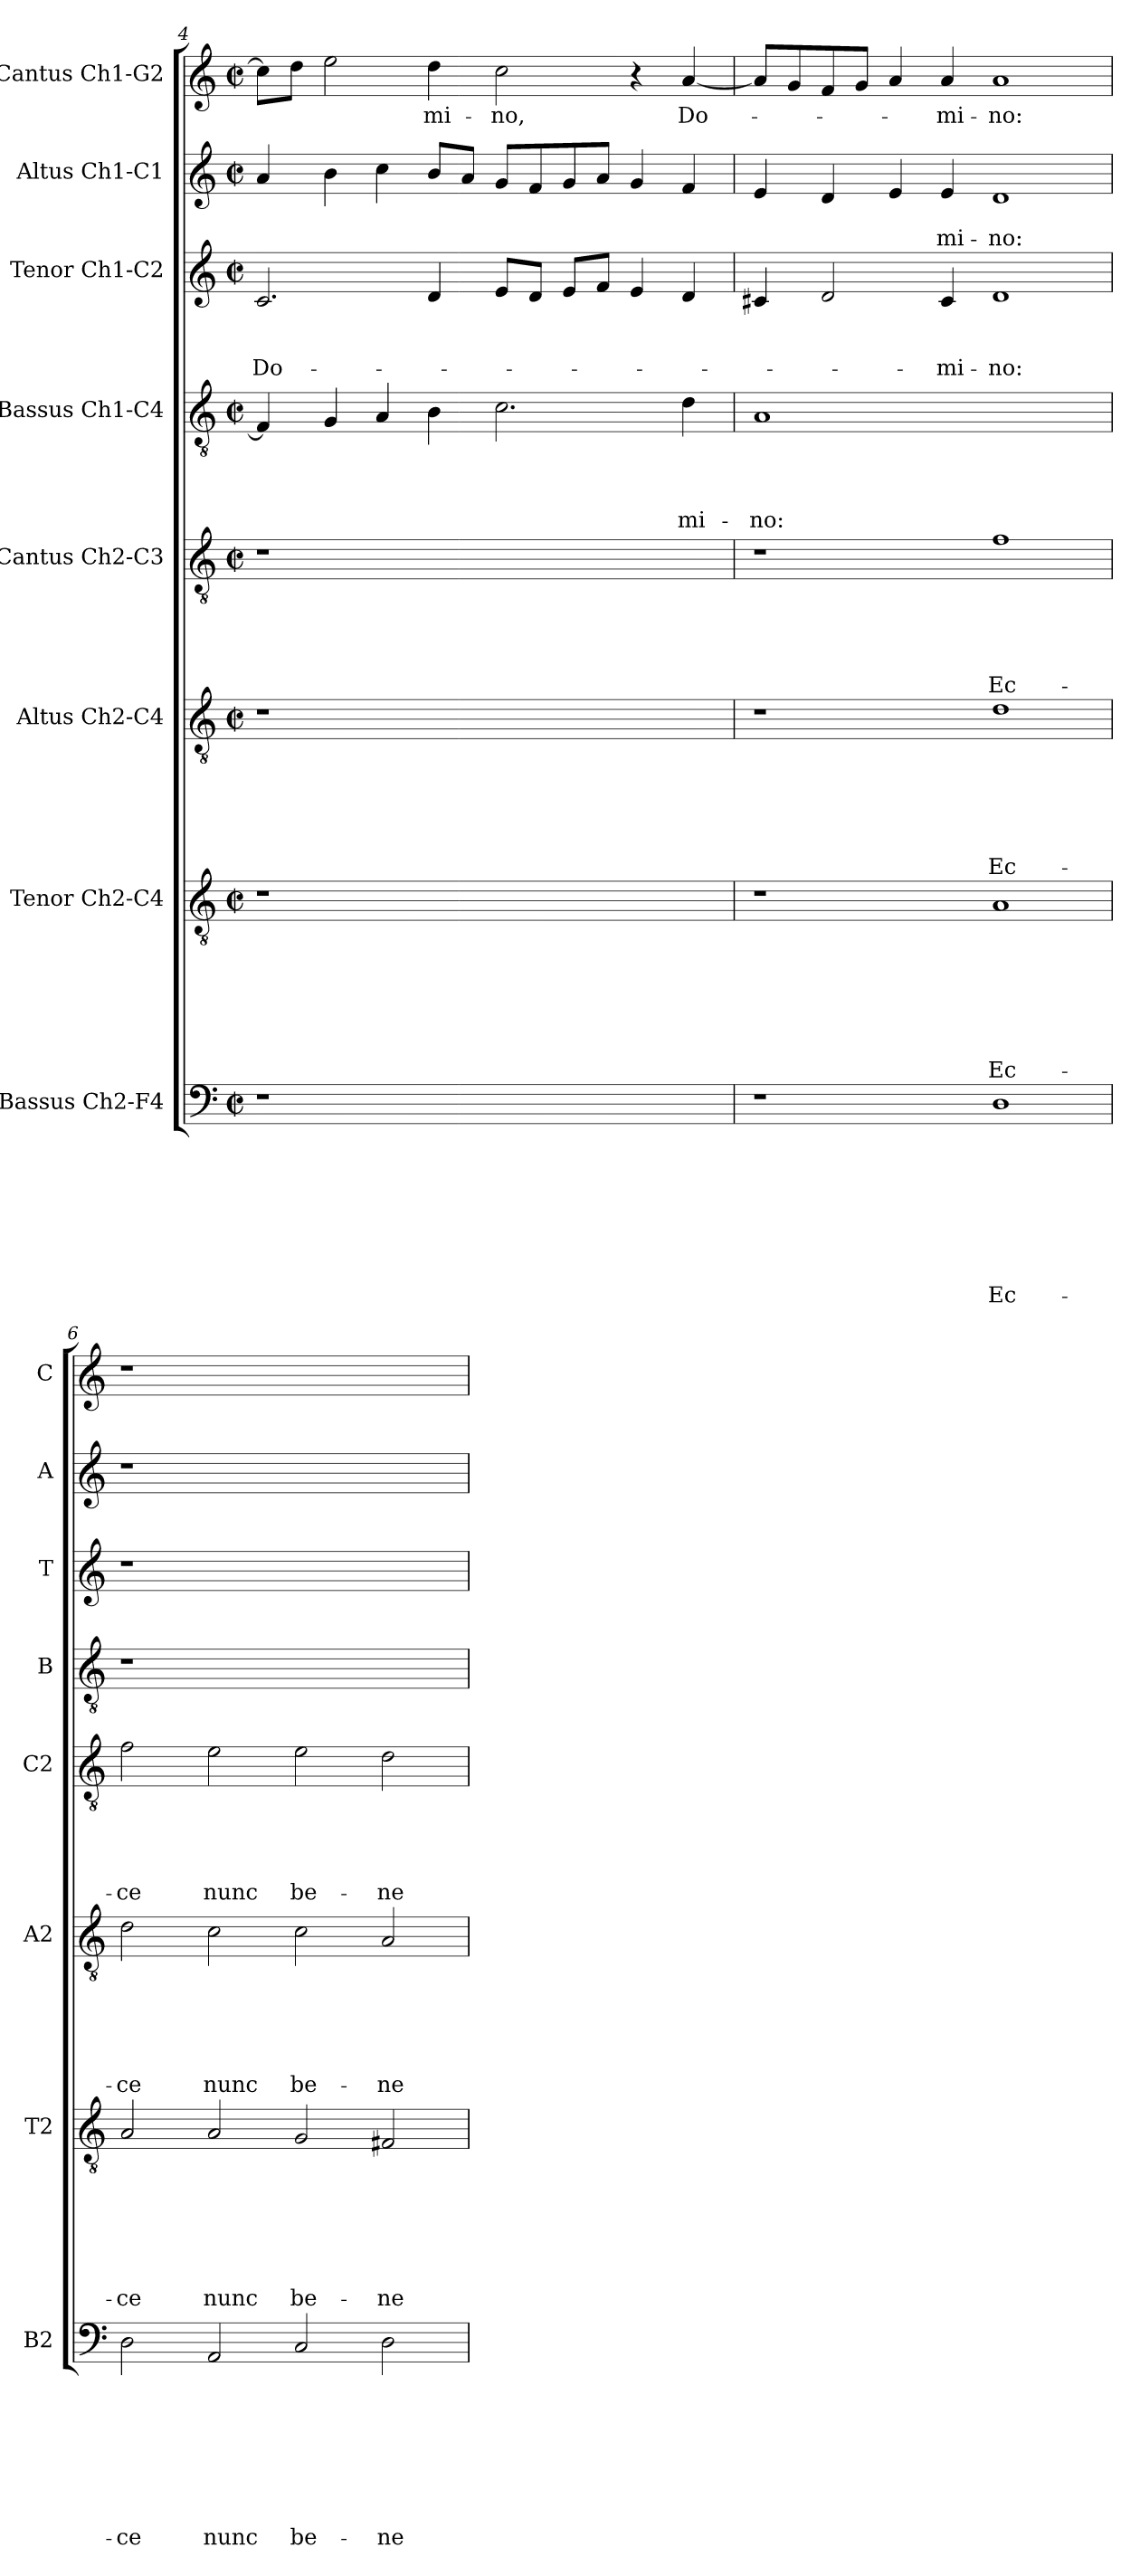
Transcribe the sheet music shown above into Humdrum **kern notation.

**kern	**text	**text	**text	**text	**text	**text	**text	**text	**kern	**text	**text	**text	**text	**text	**text	**text	**kern	**text	**text	**text	**text	**text	**text	**kern	**text	**text	**text	**text	**text	**kern	**text	**text	**text	**text	**kern	**text	**text	**text	**kern	**text	**text	**kern	**text
*part8	*part8	*part8	*part8	*part8	*part8	*part8	*part8	*part8	*part7	*part7	*part7	*part7	*part7	*part7	*part7	*part7	*part6	*part6	*part6	*part6	*part6	*part6	*part6	*part5	*part5	*part5	*part5	*part5	*part5	*part4	*part4	*part4	*part4	*part4	*part3	*part3	*part3	*part3	*part2	*part2	*part2	*part1	*part1
*staff8	*staff8	*staff8	*staff8	*staff8	*staff8	*staff8	*staff8	*staff8	*staff7	*staff7	*staff7	*staff7	*staff7	*staff7	*staff7	*staff7	*staff6	*staff6	*staff6	*staff6	*staff6	*staff6	*staff6	*staff5	*staff5	*staff5	*staff5	*staff5	*staff5	*staff4	*staff4	*staff4	*staff4	*staff4	*staff3	*staff3	*staff3	*staff3	*staff2	*staff2	*staff2	*staff1	*staff1
*I"Bassus Ch2-F4	*	*	*	*	*	*	*	*	*I"Tenor Ch2-C4	*	*	*	*	*	*	*	*I"Altus Ch2-C4	*	*	*	*	*	*	*I"Cantus Ch2-C3	*	*	*	*	*	*I"Bassus Ch1-C4	*	*	*	*	*I"Tenor Ch1-C2	*	*	*	*I"Altus Ch1-C1	*	*	*I"Cantus Ch1-G2	*
*I'B2	*	*	*	*	*	*	*	*	*I'T2	*	*	*	*	*	*	*	*I'A2	*	*	*	*	*	*	*I'C2	*	*	*	*	*	*I'B	*	*	*	*	*I'T	*	*	*	*I'A	*	*	*I'C	*
*clefF4	*	*	*	*	*	*	*	*	*clefGv2	*	*	*	*	*	*	*	*clefGv2	*	*	*	*	*	*	*clefGv2	*	*	*	*	*	*clefGv2	*	*	*	*	*clefG2	*	*	*	*clefG2	*	*	*clefG2	*
*k[]	*	*	*	*	*	*	*	*	*k[]	*	*	*	*	*	*	*	*k[]	*	*	*	*	*	*	*k[]	*	*	*	*	*	*k[]	*	*	*	*	*k[]	*	*	*	*k[]	*	*	*k[]	*
*C:	*	*	*	*	*	*	*	*	*C:	*	*	*	*	*	*	*	*C:	*	*	*	*	*	*	*C:	*	*	*	*	*	*C:	*	*	*	*	*C:	*	*	*	*C:	*	*	*C:	*
*M2/2	*	*	*	*	*	*	*	*	*M2/2	*	*	*	*	*	*	*	*M2/2	*	*	*	*	*	*	*M2/2	*	*	*	*	*	*M2/2	*	*	*	*	*M2/2	*	*	*	*M2/2	*	*	*M2/2	*
*met(c|)	*	*	*	*	*	*	*	*	*met(c|)	*	*	*	*	*	*	*	*met(c|)	*	*	*	*	*	*	*met(c|)	*	*	*	*	*	*met(c|)	*	*	*	*	*met(c|)	*	*	*	*met(c|)	*	*	*met(c|)	*
=4	=4	=4	=4	=4	=4	=4	=4	=4	=4	=4	=4	=4	=4	=4	=4	=4	=4	=4	=4	=4	=4	=4	=4	=4	=4	=4	=4	=4	=4	=4	=4	=4	=4	=4	=4	=4	=4	=4	=4	=4	=4	=4	=4
!	!	!	!	!	!	!	!	!	!	!	!	!	!	!	!	!	!	!	!	!	!	!	!	!	!	!	!	!	!	!	!	!	!	!	!	!	!	!LO:LY:b	!	!	!	!	!
1r	.	.	.	.	.	.	.	.	1r	.	.	.	.	.	.	.	1r	.	.	.	.	.	.	1r	.	.	.	.	.	4F/]	.	.	.	.	2.c/	.	.	Do-	4a/	.	.	8cc\L]	.
.	.	.	.	.	.	.	.	.	.	.	.	.	.	.	.	.	.	.	.	.	.	.	.	.	.	.	.	.	.	.	.	.	.	.	.	.	.	.	.	.	.	8dd\J	.
.	.	.	.	.	.	.	.	.	.	.	.	.	.	.	.	.	.	.	.	.	.	.	.	.	.	.	.	.	.	4G/	.	.	.	.	.	.	.	.	4b\	.	.	2ee\	.
.	.	.	.	.	.	.	.	.	.	.	.	.	.	.	.	.	.	.	.	.	.	.	.	.	.	.	.	.	.	4A/	.	.	.	.	.	.	.	.	4cc\	.	.	.	.
!	!	!	!	!	!	!	!	!	!	!	!	!	!	!	!	!	!	!	!	!	!	!	!	!	!	!	!	!	!	!	!	!	!	!	!	!	!	!	!	!	!	!	!LO:LY:b
.	.	.	.	.	.	.	.	.	.	.	.	.	.	.	.	.	.	.	.	.	.	.	.	.	.	.	.	.	.	4B\	.	.	.	.	4d/	.	.	.	8b/L	.	.	4dd\	-mi-
.	.	.	.	.	.	.	.	.	.	.	.	.	.	.	.	.	.	.	.	.	.	.	.	.	.	.	.	.	.	.	.	.	.	.	.	.	.	.	8a/J	.	.	.	.
!	!	!	!	!	!	!	!	!	!	!	!	!	!	!	!	!	!	!	!	!	!	!	!	!	!	!	!	!	!	!	!	!	!	!	!	!	!	!	!	!	!	!	!LO:LY:b
1ryy	.	.	.	.	.	.	.	.	1ryy	.	.	.	.	.	.	.	1ryy	.	.	.	.	.	.	1ryy	.	.	.	.	.	2.c\	.	.	.	.	8e/L	.	.	.	8g/L	.	.	2cc\	-no,
.	.	.	.	.	.	.	.	.	.	.	.	.	.	.	.	.	.	.	.	.	.	.	.	.	.	.	.	.	.	.	.	.	.	.	8d/J	.	.	.	8f/	.	.	.	.
.	.	.	.	.	.	.	.	.	.	.	.	.	.	.	.	.	.	.	.	.	.	.	.	.	.	.	.	.	.	.	.	.	.	.	8e/L	.	.	.	8g/	.	.	.	.
.	.	.	.	.	.	.	.	.	.	.	.	.	.	.	.	.	.	.	.	.	.	.	.	.	.	.	.	.	.	.	.	.	.	.	8f/J	.	.	.	8a/J	.	.	.	.
.	.	.	.	.	.	.	.	.	.	.	.	.	.	.	.	.	.	.	.	.	.	.	.	.	.	.	.	.	.	.	.	.	.	.	4e/	.	.	.	4g/	.	.	4r	.
!	!	!	!	!	!	!	!	!	!	!	!	!	!	!	!	!	!	!	!	!	!	!	!	!	!	!	!	!	!	!	!	!	!	!LO:LY:b	!	!	!	!	!	!	!	!	!LO:LY:b
.	.	.	.	.	.	.	.	.	.	.	.	.	.	.	.	.	.	.	.	.	.	.	.	.	.	.	.	.	.	4d\	.	.	.	-mi-	4d/	.	.	.	4f/	.	.	[4a/	Do-
!!LO:LB:g=z
=5	=5	=5	=5	=5	=5	=5	=5	=5	=5	=5	=5	=5	=5	=5	=5	=5	=5	=5	=5	=5	=5	=5	=5	=5	=5	=5	=5	=5	=5	=5	=5	=5	=5	=5	=5	=5	=5	=5	=5	=5	=5	=5	=5
!	!	!	!	!	!	!	!	!	!	!	!	!	!	!	!	!	!	!	!	!	!	!	!	!	!	!	!	!	!	!	!	!	!	!LO:LY:b	!	!	!	!	!	!	!	!	!
1r	.	.	.	.	.	.	.	.	1r	.	.	.	.	.	.	.	1r	.	.	.	.	.	.	1r	.	.	.	.	.	1A	.	.	.	-no:	4c#X/	.	.	.	4e/	.	.	8a/L]	.
.	.	.	.	.	.	.	.	.	.	.	.	.	.	.	.	.	.	.	.	.	.	.	.	.	.	.	.	.	.	.	.	.	.	.	.	.	.	.	.	.	.	8g/	.
.	.	.	.	.	.	.	.	.	.	.	.	.	.	.	.	.	.	.	.	.	.	.	.	.	.	.	.	.	.	.	.	.	.	.	2d/	.	.	.	4d/	.	.	8f/	.
.	.	.	.	.	.	.	.	.	.	.	.	.	.	.	.	.	.	.	.	.	.	.	.	.	.	.	.	.	.	.	.	.	.	.	.	.	.	.	.	.	.	8g/J	.
.	.	.	.	.	.	.	.	.	.	.	.	.	.	.	.	.	.	.	.	.	.	.	.	.	.	.	.	.	.	.	.	.	.	.	.	.	.	.	4e/	.	.	4a/	.
!	!	!	!	!	!	!	!	!	!	!	!	!	!	!	!	!	!	!	!	!	!	!	!	!	!	!	!	!	!	!	!	!	!	!	!	!	!	!LO:LY:b	!	!	!LO:LY:b	!	!LO:LY:b
.	.	.	.	.	.	.	.	.	.	.	.	.	.	.	.	.	.	.	.	.	.	.	.	.	.	.	.	.	.	.	.	.	.	.	4c#/	.	.	-mi-	4e/	.	-mi-	4a/	-mi-
!	!	!	!	!	!	!	!	!LO:LY:b	!	!	!	!	!	!	!	!LO:LY:b	!	!	!	!	!	!	!LO:LY:b	!	!	!	!	!	!LO:LY:b	!	!	!	!	!	!	!	!	!LO:LY:b	!	!	!LO:LY:b	!	!LO:LY:b
1D	.	.	.	.	.	.	.	Ec-	1A	.	.	.	.	.	.	Ec-	1d	.	.	.	.	.	Ec-	1f	.	.	.	.	Ec-	1ryy	.	.	.	.	1d	.	.	-no:	1d	.	-no:	1a	-no:
=6	=6	=6	=6	=6	=6	=6	=6	=6	=6	=6	=6	=6	=6	=6	=6	=6	=6	=6	=6	=6	=6	=6	=6	=6	=6	=6	=6	=6	=6	=6	=6	=6	=6	=6	=6	=6	=6	=6	=6	=6	=6	=6	=6
!	!	!	!	!	!	!	!	!LO:LY:b	!	!	!	!	!	!	!	!LO:LY:b	!	!	!	!	!	!	!LO:LY:b	!	!	!	!	!	!LO:LY:b	!	!	!	!	!	!	!	!	!	!	!	!	!	!
2D\	.	.	.	.	.	.	.	-ce	2A/	.	.	.	.	.	.	-ce	2d\	.	.	.	.	.	-ce	2f\	.	.	.	.	-ce	1r	.	.	.	.	1r	.	.	.	1r	.	.	1r	.
!	!	!	!	!	!	!	!	!LO:LY:b	!	!	!	!	!	!	!	!LO:LY:b	!	!	!	!	!	!	!LO:LY:b	!	!	!	!	!	!LO:LY:b	!	!	!	!	!	!	!	!	!	!	!	!	!	!
2AA/	.	.	.	.	.	.	.	nunc	2A/	.	.	.	.	.	.	nunc	2c\	.	.	.	.	.	nunc	2e\	.	.	.	.	nunc	.	.	.	.	.	.	.	.	.	.	.	.	.	.
!	!	!	!	!	!	!	!	!LO:LY:b	!	!	!	!	!	!	!	!LO:LY:b	!	!	!	!	!	!	!LO:LY:b	!	!	!	!	!	!LO:LY:b	!	!	!	!	!	!	!	!	!	!	!	!	!	!
2C/	.	.	.	.	.	.	.	be-	2G/	.	.	.	.	.	.	be-	2c\	.	.	.	.	.	be-	2e\	.	.	.	.	be-	1ryy	.	.	.	.	1ryy	.	.	.	1ryy	.	.	1ryy	.
!	!	!	!	!	!	!	!	!LO:LY:b	!	!	!	!	!	!	!	!LO:LY:b	!	!	!	!	!	!	!LO:LY:b	!	!	!	!	!	!LO:LY:b	!	!	!	!	!	!	!	!	!	!	!	!	!	!
2D\	.	.	.	.	.	.	.	-ne-	2F#X/	.	.	.	.	.	.	-ne-	2A/	.	.	.	.	.	-ne-	2d\	.	.	.	.	-ne-	.	.	.	.	.	.	.	.	.	.	.	.	.	.
=	=	=	=	=	=	=	=	=	=	=	=	=	=	=	=	=	=	=	=	=	=	=	=	=	=	=	=	=	=	=	=	=	=	=	=	=	=	=	=	=	=	=	=
*-	*-	*-	*-	*-	*-	*-	*-	*-	*-	*-	*-	*-	*-	*-	*-	*-	*-	*-	*-	*-	*-	*-	*-	*-	*-	*-	*-	*-	*-	*-	*-	*-	*-	*-	*-	*-	*-	*-	*-	*-	*-	*-	*-
